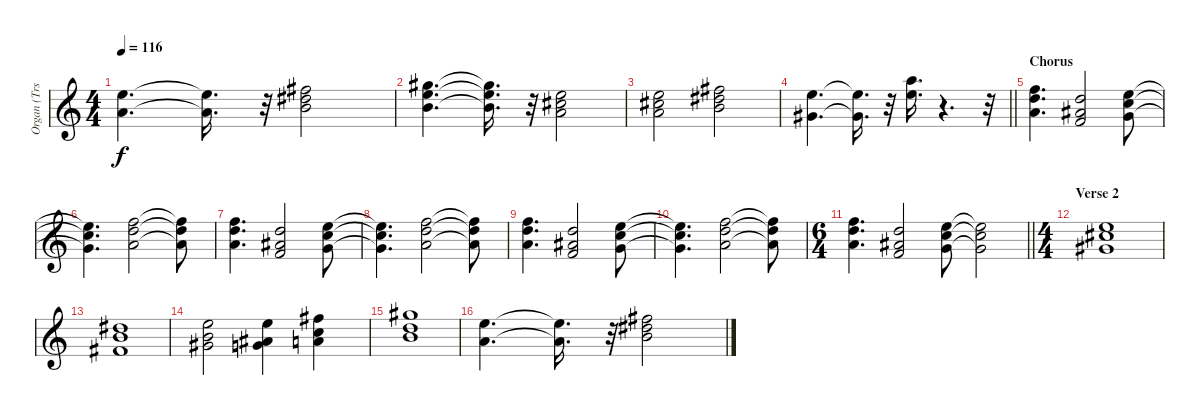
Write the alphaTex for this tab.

\track ("Organ (Trs. 1-2A/1-2B)" "Organ (Trs") {instrument rockorgan}
\staff {score}
\tuning (E4 B3 G3 D3 A2 E2) {hide}
\ts (4 4)
\tempo 116
\clef g2
\ks c
(12.1 14.3).4{d dy f} (12.1{t} 14.3{t}).16{d} r.32 (14.1 16.2 16.3).2 |
(16.1 17.2 16.3).4{d} (16.1{t} 17.2{t} 16.3{t}).16{d} r.32 (12.1 14.2 14.3).2 |
(12.1 14.2 14.3).2 (14.1 16.2 16.3).2 |
\barLineRight lightlight
(12.1 13.3).4{d} (12.1{t} 13.3{t}).16{d} r.32 (17.1 17.2).16{d} r.4{d} r.32 |
\section ("" "Chorus")
(13.1 15.2 14.3).4{d} (15.2 15.3 15.4).2 (12.1 13.2 12.3).8 |
(12.1{t} 13.2{t} 12.3{t}).4{d} (13.1 15.2 14.3).2 (13.1{t} 15.2{t} 14.3{t}).8 |
(13.1 15.2 14.3).4{d} (15.2 15.3 15.4).2 (12.1 13.2 12.3).8 |
(12.1{t} 13.2{t} 12.3{t}).4{d} (13.1 15.2 14.3).2 (13.1{t} 15.2{t} 14.3{t}).8 |
(13.1 15.2 14.3).4{d} (15.2 15.3 15.4).2 (12.1 13.2 12.3).8 |
(12.1{t} 13.2{t} 12.3{t}).4{d} (13.1 15.2 14.3).2 (13.1{t} 15.2{t} 14.3{t}).8 |
\ts (6 4)
\barLineRight lightlight
(13.1 15.2 14.3).4{d} (15.2 15.3 15.4).2 (12.1 13.2 12.3).8 (12.1{t} 13.2{t} 12.3{t}).2 |
\ts (4 4)
\section ("" "Verse 2")
(12.1 14.2 13.3).1 |
(11.1 12.2 11.3).1 |
(12.1 12.2 13.3).2 (12.1 11.2 12.3).4 (14.1 13.2 14.3).4 |
(16.1 15.2 16.3).1 |
(12.1 14.3).4{d} (12.1{t} 14.3{t}).16{d} r.32 (14.1 16.2 16.3).2
